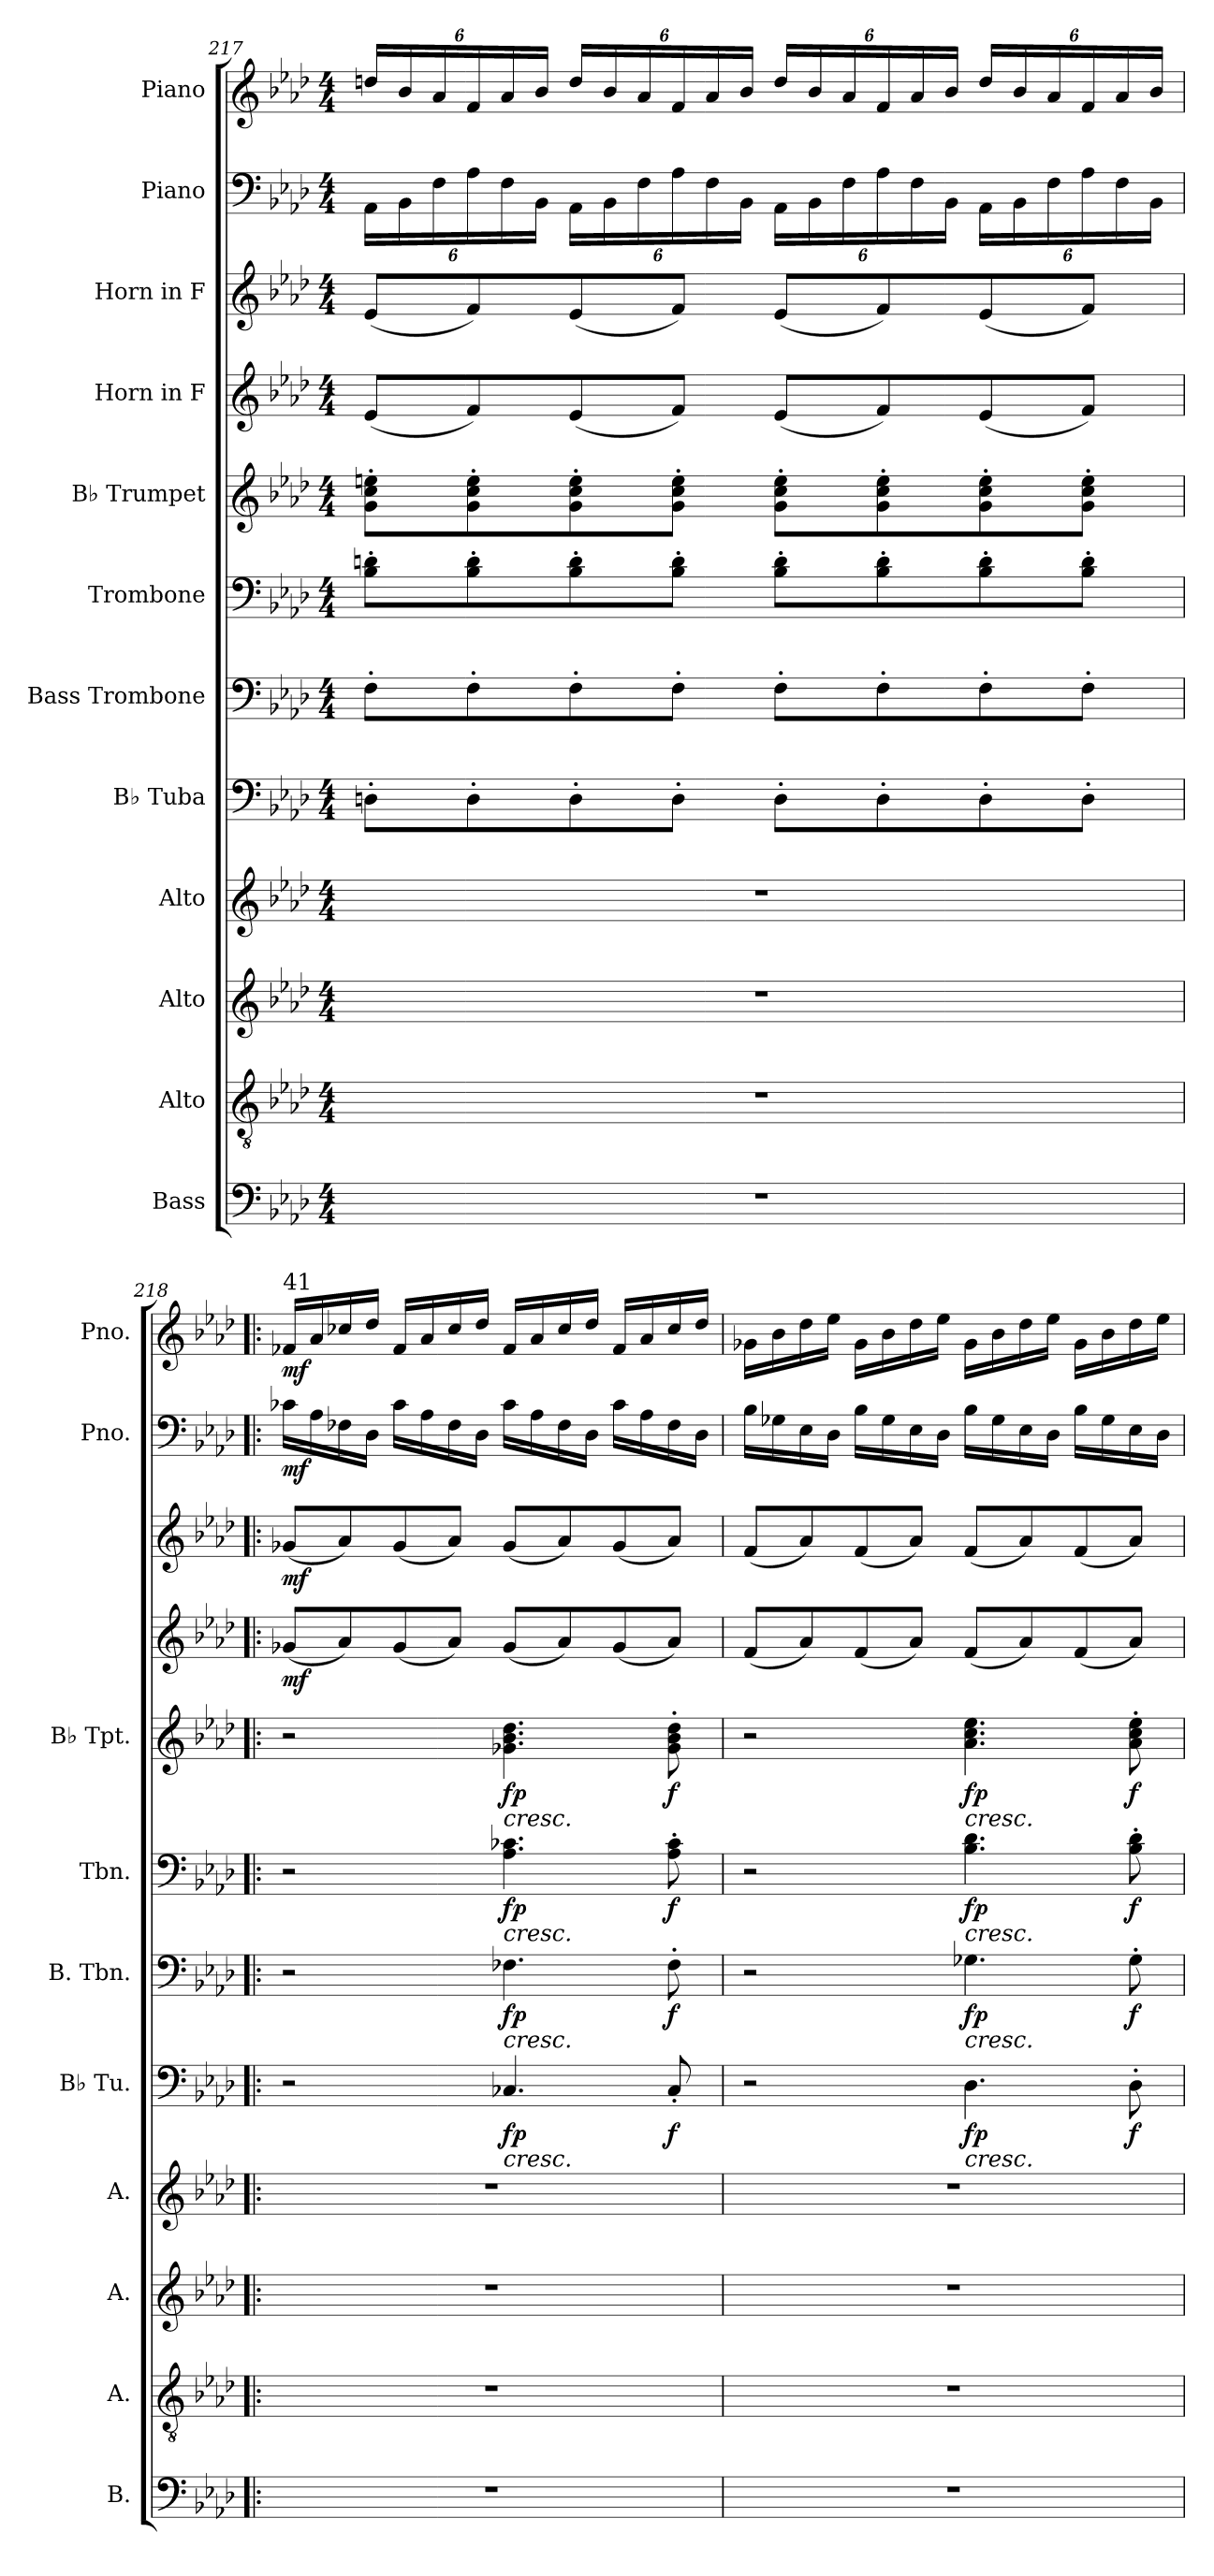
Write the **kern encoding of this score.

**kern	**kern	**kern	**kern	**kern	**dynam	**kern	**dynam	**kern	**dynam	**kern	**dynam	**kern	**dynam	**kern	**dynam	**kern	**dynam	**kern	**dynam
*part12	*part11	*part10	*part9	*part8	*part8	*part7	*part7	*part6	*part6	*part5	*part5	*part4	*part4	*part3	*part3	*part2	*part2	*part1	*part1
*staff12	*staff11	*staff10	*staff9	*staff8	*staff8	*staff7	*staff7	*staff6	*staff6	*staff5	*staff5	*staff4	*staff4	*staff3	*staff3	*staff2	*staff2	*staff1	*staff1
*I"Bass	*I"Alto	*I"Alto	*I"Alto	*I"B♭ Tuba	*	*I"Bass Trombone	*	*I"Trombone	*	*I"B♭ Trumpet	*	*I"Horn in F	*	*I"Horn in F	*	*I"Piano	*	*I"Piano	*
*I'B.	*I'A.	*I'A.	*I'A.	*I'B♭ Tu.	*	*I'B. Tbn.	*	*I'Tbn.	*	*I'B♭ Tpt.	*	*	*	*	*	*I'Pno.	*	*I'Pno.	*
!!LO:PB:g=z
*clefF4	*clefGv2	*clefG2	*clefG2	*clefF4	*	*clefF4	*	*clefF4	*	*clefG2	*	*clefG2	*	*clefG2	*	*clefF4	*	*clefG2	*
*	*	*	*	*	*	*	*	*	*	*ITrd1c2	*	*ITrd4c7	*	*ITrd4c7	*	*	*	*	*
*k[b-e-a-d-]	*k[b-e-a-d-]	*k[b-e-a-d-]	*k[b-e-a-d-]	*k[b-e-a-d-]	*	*k[b-e-a-d-]	*	*k[b-e-a-d-]	*	*k[b-e-a-d-g-c-]	*	*k[b-e-a-d-g-]	*	*k[b-e-a-d-g-]	*	*k[b-e-a-d-]	*	*k[b-e-a-d-]	*
*M4/4	*M4/4	*M4/4	*M4/4	*M4/4	*	*M4/4	*	*M4/4	*	*M4/4	*	*M4/4	*	*M4/4	*	*M4/4	*	*M4/4	*
*	*	*	*	*	*	*	*	*	*	*	*	*	*	*	*	*Xbrackettup	*	*Xbrackettup	*
=217	=217	=217	=217	=217	=217	=217	=217	=217	=217	=217	=217	=217	=217	=217	=217	=217	=217	=217	=217
1r	1r	1r	1r	8Dn'\L	.	8F'\L	.	8B-\' 8dn\'L	.	8f\' 8b-\' 8ddn\'L	.	(8A-/L	.	(8A-/L	.	24AA-\LL	.	24ddn/LL	.
.	.	.	.	.	.	.	.	.	.	.	.	.	.	.	.	24BB-\	.	24b-/	.
.	.	.	.	.	.	.	.	.	.	.	.	.	.	.	.	24F\	.	24a-/	.
.	.	.	.	8D'\	.	8F'\	.	8B-\' 8d\'	.	8f\' 8b-\' 8dd\'	.	8B-/)	.	8B-/)	.	24A-\	.	24f/	.
.	.	.	.	.	.	.	.	.	.	.	.	.	.	.	.	24F\	.	24a-/	.
.	.	.	.	.	.	.	.	.	.	.	.	.	.	.	.	24BB-\JJ	.	24b-/JJ	.
.	.	.	.	8D'\	.	8F'\	.	8B-\' 8d\'	.	8f\' 8b-\' 8dd\'	.	(8A-/	.	(8A-/	.	24AA-\LL	.	24dd/LL	.
.	.	.	.	.	.	.	.	.	.	.	.	.	.	.	.	24BB-\	.	24b-/	.
.	.	.	.	.	.	.	.	.	.	.	.	.	.	.	.	24F\	.	24a-/	.
.	.	.	.	8D'\J	.	8F'\J	.	8B-\' 8d\'J	.	8f\' 8b-\' 8dd\'J	.	8B-/J)	.	8B-/J)	.	24A-\	.	24f/	.
.	.	.	.	.	.	.	.	.	.	.	.	.	.	.	.	24F\	.	24a-/	.
.	.	.	.	.	.	.	.	.	.	.	.	.	.	.	.	24BB-\JJ	.	24b-/JJ	.
.	.	.	.	8D'\L	.	8F'\L	.	8B-\' 8d\'L	.	8f\' 8b-\' 8dd\'L	.	(8A-/L	.	(8A-/L	.	24AA-\LL	.	24dd/LL	.
.	.	.	.	.	.	.	.	.	.	.	.	.	.	.	.	24BB-\	.	24b-/	.
.	.	.	.	.	.	.	.	.	.	.	.	.	.	.	.	24F\	.	24a-/	.
.	.	.	.	8D'\	.	8F'\	.	8B-\' 8d\'	.	8f\' 8b-\' 8dd\'	.	8B-/)	.	8B-/)	.	24A-\	.	24f/	.
.	.	.	.	.	.	.	.	.	.	.	.	.	.	.	.	24F\	.	24a-/	.
.	.	.	.	.	.	.	.	.	.	.	.	.	.	.	.	24BB-\JJ	.	24b-/JJ	.
.	.	.	.	8D'\	.	8F'\	.	8B-\' 8d\'	.	8f\' 8b-\' 8dd\'	.	(8A-/	.	(8A-/	.	24AA-\LL	.	24dd/LL	.
.	.	.	.	.	.	.	.	.	.	.	.	.	.	.	.	24BB-\	.	24b-/	.
.	.	.	.	.	.	.	.	.	.	.	.	.	.	.	.	24F\	.	24a-/	.
.	.	.	.	8D'\J	.	8F'\J	.	8B-\' 8d\'J	.	8f\' 8b-\' 8dd\'J	.	8B-/J)	.	8B-/J)	.	24A-\	.	24f/	.
.	.	.	.	.	.	.	.	.	.	.	.	.	.	.	.	24F\	.	24a-/	.
.	.	.	.	.	.	.	.	.	.	.	.	.	.	.	.	24BB-\JJ	.	24b-/JJ	.
=218!|:	=218!|:	=218!|:	=218!|:	=218!|:	=218!|:	=218!|:	=218!|:	=218!|:	=218!|:	=218!|:	=218!|:	=218!|:	=218!|:	=218!|:	=218!|:	=218!|:	=218!|:	=218!|:	=218!|:
!	!	!	!	!	!	!	!	!	!	!	!	!	!	!	!	!	!	!LO:TX:a:t=41	!
!	!	!	!	!	!	!	!	!	!	!	!	!	!LO:DY:b	!	!LO:DY:b	!	!LO:DY:b	!	!LO:DY:b
1r	1r	1r	1r	2r	.	2r	.	2r	.	2r	.	(8c-X/L	mf	(8c-X/L	mf	16c-X\LL	mf	16f-X/LL	mf
.	.	.	.	.	.	.	.	.	.	.	.	.	.	.	.	16A-\	.	16a-/	.
.	.	.	.	.	.	.	.	.	.	.	.	8d-/)	.	8d-/)	.	16F-X\	.	16cc-X/	.
.	.	.	.	.	.	.	.	.	.	.	.	.	.	.	.	16D-\JJ	.	16dd-/JJ	.
.	.	.	.	.	.	.	.	.	.	.	.	(8c-/	.	(8c-/	.	16c-\LL	.	16f-/LL	.
.	.	.	.	.	.	.	.	.	.	.	.	.	.	.	.	16A-\	.	16a-/	.
.	.	.	.	.	.	.	.	.	.	.	.	8d-/J)	.	8d-/J)	.	16F-\	.	16cc-/	.
.	.	.	.	.	.	.	.	.	.	.	.	.	.	.	.	16D-\JJ	.	16dd-/JJ	.
!	!	!	!	!	!LO:HP:b	!	!LO:HP:b	!	!LO:HP:b	!	!LO:HP:b	!	!	!	!	!	!	!	!
!	!	!	!	!	!LO:DY:n=1:b	!	!LO:DY:n=1:b	!	!LO:DY:n=1:b	!	!LO:DY:n=1:b	!	!	!	!	!	!	!	!
.	.	.	.	4.C-X/	< fp	4.F-X\	< fp	4.A-\ 4.c-X\	< fp	4.f-X\ 4.a-\ 4.cc-\	< fp	(8c-/L	.	(8c-/L	.	16c-\LL	.	16f-/LL	.
.	.	.	.	.	.	.	.	.	.	.	.	.	.	.	.	16A-\	.	16a-/	.
.	.	.	.	.	.	.	.	.	.	.	.	8d-/)	.	8d-/)	.	16F-\	.	16cc-/	.
.	.	.	.	.	.	.	.	.	.	.	.	.	.	.	.	16D-\JJ	.	16dd-/JJ	.
.	.	.	.	.	.	.	.	.	.	.	.	(8c-/	.	(8c-/	.	16c-\LL	.	16f-/LL	.
.	.	.	.	.	.	.	.	.	.	.	.	.	.	.	.	16A-\	.	16a-/	.
!	!	!	!	!	!LO:DY:n=2:b	!	!LO:DY:n=2:b	!	!LO:DY:n=2:b	!	!LO:DY:n=2:b	!	!	!	!	!	!	!	!
.	.	.	.	8C-'/	f	8F-'\	f	8A-\' 8c-\'	f	8f-\' 8a-\' 8cc-\'	f	8d-/J)	.	8d-/J)	.	16F-\	.	16cc-/	.
.	.	.	.	.	.	.	.	.	.	.	.	.	.	.	.	16D-\JJ	.	16dd-/JJ	.
.	.	.	.	.	[	.	[	.	[	.	[	.	.	.	.	.	.	.	.
!!LO:PB:g=z
=219	=219	=219	=219	=219	=219	=219	=219	=219	=219	=219	=219	=219	=219	=219	=219	=219	=219	=219	=219
1r	1r	1r	1r	2r	.	2r	.	2r	.	2r	.	(8B-/L	.	(8B-/L	.	16B-\LL	.	16g-X\LL	.
.	.	.	.	.	.	.	.	.	.	.	.	.	.	.	.	16G-X\	.	16b-\	.
.	.	.	.	.	.	.	.	.	.	.	.	8d-/)	.	8d-/)	.	16E-\	.	16dd-\	.
.	.	.	.	.	.	.	.	.	.	.	.	.	.	.	.	16D-\JJ	.	16ee-\JJ	.
.	.	.	.	.	.	.	.	.	.	.	.	(8B-/	.	(8B-/	.	16B-\LL	.	16g-\LL	.
.	.	.	.	.	.	.	.	.	.	.	.	.	.	.	.	16G-\	.	16b-\	.
.	.	.	.	.	.	.	.	.	.	.	.	8d-/J)	.	8d-/J)	.	16E-\	.	16dd-\	.
.	.	.	.	.	.	.	.	.	.	.	.	.	.	.	.	16D-\JJ	.	16ee-\JJ	.
!	!	!	!	!	!LO:HP:b	!	!LO:HP:b	!	!LO:HP:b	!	!LO:HP:b	!	!	!	!	!	!	!	!
!	!	!	!	!	!LO:DY:n=1:b	!	!LO:DY:n=1:b	!	!LO:DY:n=1:b	!	!LO:DY:n=1:b	!	!	!	!	!	!	!	!
.	.	.	.	4.D-\	< fp	4.G-X\	< fp	4.B-\ 4.d-\	< fp	4.g-\ 4.b-\ 4.dd-\	< fp	(8B-/L	.	(8B-/L	.	16B-\LL	.	16g-\LL	.
.	.	.	.	.	.	.	.	.	.	.	.	.	.	.	.	16G-\	.	16b-\	.
.	.	.	.	.	.	.	.	.	.	.	.	8d-/)	.	8d-/)	.	16E-\	.	16dd-\	.
.	.	.	.	.	.	.	.	.	.	.	.	.	.	.	.	16D-\JJ	.	16ee-\JJ	.
.	.	.	.	.	.	.	.	.	.	.	.	(8B-/	.	(8B-/	.	16B-\LL	.	16g-\LL	.
.	.	.	.	.	.	.	.	.	.	.	.	.	.	.	.	16G-\	.	16b-\	.
!	!	!	!	!	!LO:DY:n=2:b	!	!LO:DY:n=2:b	!	!LO:DY:n=2:b	!	!LO:DY:n=2:b	!	!	!	!	!	!	!	!
.	.	.	.	8D-'\	f	8G-'\	f	8B-\' 8d-\'	f	8g-\' 8b-\' 8dd-\'	f	8d-/J)	.	8d-/J)	.	16E-\	.	16dd-\	.
.	.	.	.	.	.	.	.	.	.	.	.	.	.	.	.	16D-\JJ	.	16ee-\JJ	.
.	.	.	.	.	[	.	[	.	[	.	[	.	.	.	.	.	.	.	.
=	=	=	=	=	=	=	=	=	=	=	=	=	=	=	=	=	=	=	=
*-	*-	*-	*-	*-	*-	*-	*-	*-	*-	*-	*-	*-	*-	*-	*-	*-	*-	*-	*-
